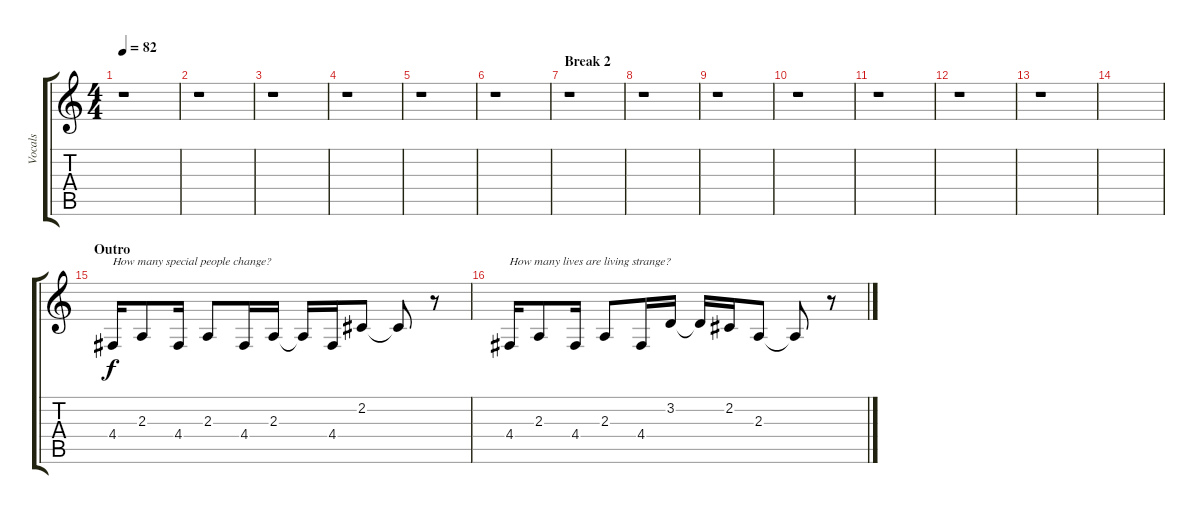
\track ("Vocals" "Vocals") {instrument tenorsax}
\staff {score tabs}
\tuning (E4 B3 G3 D3 A2 E2) {hide}
\ts (4 4)
\tempo 82
\clef g2
\ks c
r.1{dy f} |
r.1 |
r.1 |
r.1 |
r.1 |
r.1 |
\section ("" "Break 2")
r.1 |
r.1 |
r.1 |
r.1 |
r.1 |
r.1 |
r.1 |
|
\section ("" "Outro")
4.4.16{txt "How many special people change?"} 2.3.8 4.4.16 2.3.8 4.4.16 2.3.16 2.3{t}.16 4.4.16 2.2.8 2.2{t}.8 r.8 |
4.4.16{txt "How many lives are living strange?"} 2.3.8 4.4.16 2.3.8 4.4.16 3.2.16 3.2{t}.16 2.2.16 2.3.8 2.3{t}.8 r.8
